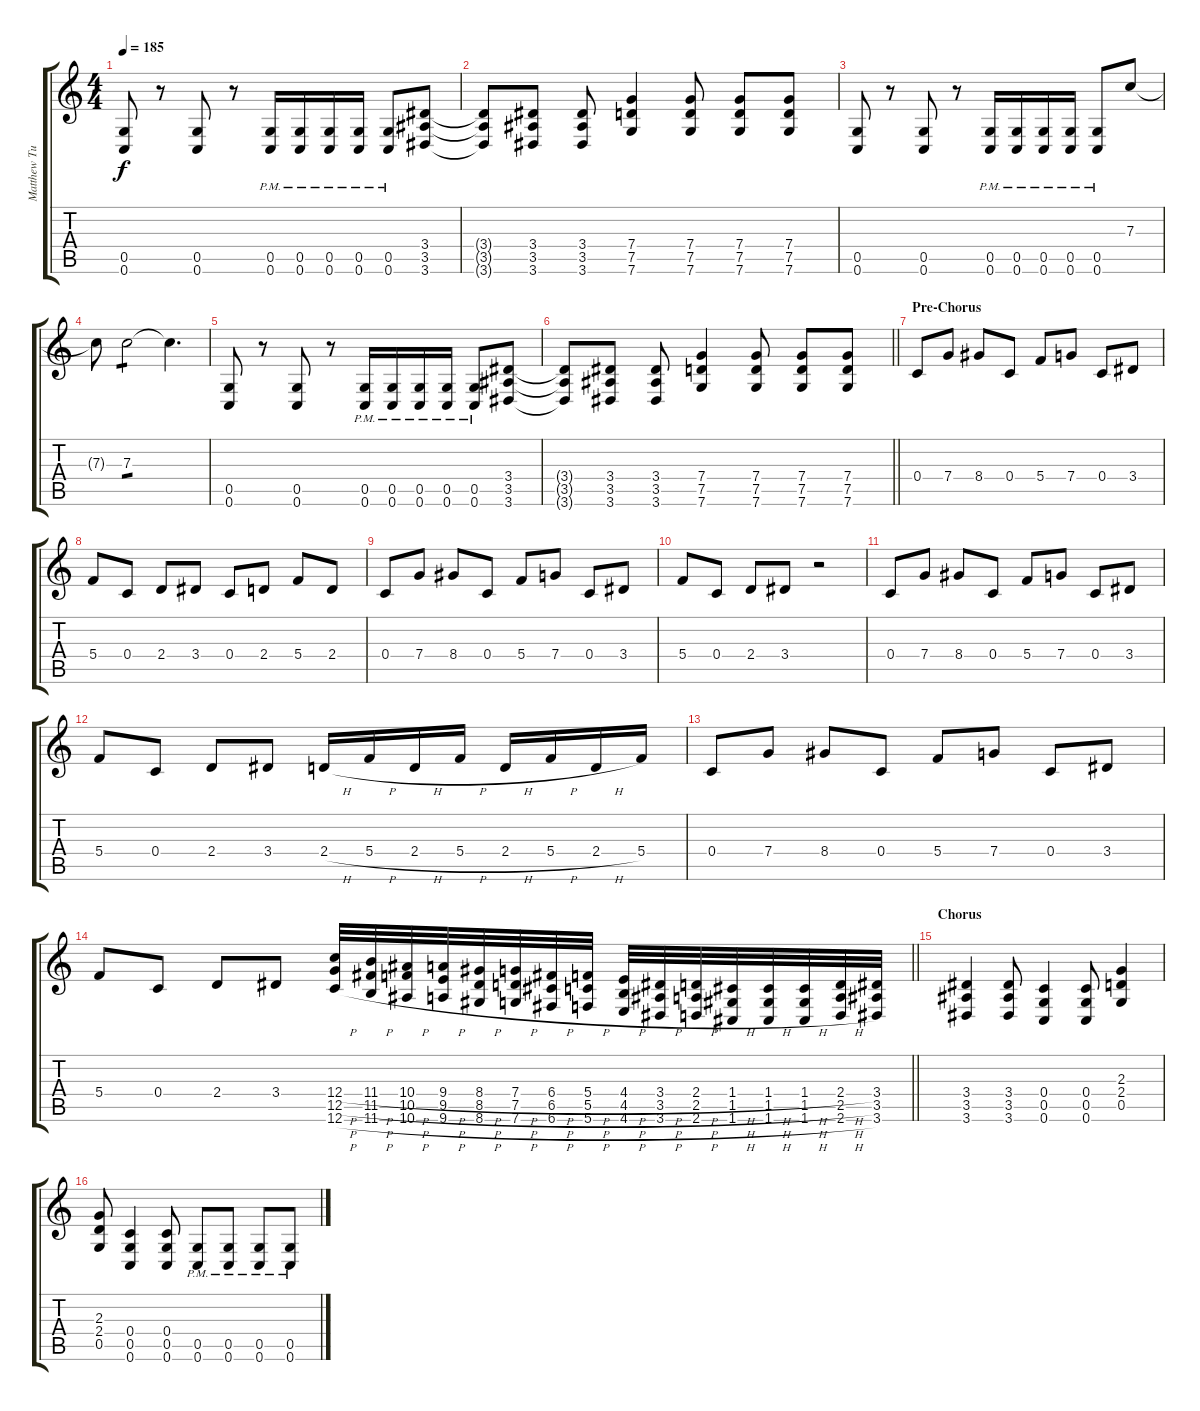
\track ("Matthew Tuck (Matt)" "Matthew Tu") {instrument distortionguitar}
\staff {score tabs}
\tuning (D4 A3 F3 C3 G2 C2) {hide}
\ts (4 4)
\tempo 185
\clef g2
\ks c
(0.5 0.6).8{dy f} r.8 (0.5 0.6).8 r.8 (0.5{pm} 0.6{pm}).16 (0.5{pm} 0.6{pm}).16 (0.5{pm} 0.6{pm}).16 (0.5{pm} 0.6{pm}).16 (0.5{pm} 0.6{pm}).8 (3.4 3.5 3.6).8 |
(3.4{t} 3.5{t} 3.6{t}).8 (3.4 3.5 3.6).8 (3.4 3.5 3.6).8 (7.4 7.5 7.6).4 (7.4 7.5 7.6).8 (7.4 7.5 7.6).8 (7.4 7.5 7.6).8 |
(0.5 0.6).8 r.8 (0.5 0.6).8 r.8 (0.5{pm} 0.6{pm}).16 (0.5{pm} 0.6{pm}).16 (0.5{pm} 0.6{pm}).16 (0.5{pm} 0.6{pm}).16 (0.5{pm} 0.6{pm}).8 7.3.8 |
7.3{t}.8 7.3.2{tp 1} 7.3{t}.4{d} |
(0.5 0.6).8 r.8 (0.5 0.6).8 r.8 (0.5{pm} 0.6{pm}).16 (0.5{pm} 0.6{pm}).16 (0.5{pm} 0.6{pm}).16 (0.5{pm} 0.6{pm}).16 (0.5{pm} 0.6{pm}).8 (3.4 3.5 3.6).8 |
\barLineRight lightlight
(3.4{t} 3.5{t} 3.6{t}).8 (3.4 3.5 3.6).8 (3.4 3.5 3.6).8 (7.4 7.5 7.6).4 (7.4 7.5 7.6).8 (7.4 7.5 7.6).8 (7.4 7.5 7.6).8 |
\section ("" "Pre-Chorus")
0.4.8 7.4.8 8.4.8 0.4.8 5.4.8 7.4.8 0.4.8 3.4.8 |
5.4.8 0.4.8 2.4.8 3.4.8 0.4.8 2.4.8 5.4.8 2.4.8 |
0.4.8 7.4.8 8.4.8 0.4.8 5.4.8 7.4.8 0.4.8 3.4.8 |
5.4.8 0.4.8 2.4.8 3.4.8 r.2 |
0.4.8 7.4.8 8.4.8 0.4.8 5.4.8 7.4.8 0.4.8 3.4.8 |
5.4.8 0.4.8 2.4.8 3.4.8 2.4{h}.16 5.4{h}.16 2.4{h}.16 5.4{h}.16 2.4{h}.16 5.4{h}.16 2.4{h}.16 5.4.16 |
0.4.8 7.4.8 8.4.8 0.4.8 5.4.8 7.4.8 0.4.8 3.4.8 |
\barLineRight lightlight
5.4.8 0.4.8 2.4.8 3.4.8 (12.4{h} 12.5{h} 12.6{h}).32 (11.4{h} 11.5{h} 11.6{h}).32 (10.4{h} 10.5{h} 10.6{h}).32 (9.4{h} 9.5{h} 9.6{h}).32 (8.4{h} 8.5{h} 8.6{h}).32 (7.4{h} 7.5{h} 7.6{h}).32 (6.4{h} 6.5{h} 6.6{h}).32 (5.4{h} 5.5{h} 5.6{h}).32 (4.4{h} 4.5{h} 4.6{h}).32 (3.4{h} 3.5{h} 3.6{h}).32 (2.4{h} 2.5{h} 2.6{h}).32 (1.4{h} 1.5{h} 1.6{h}).32 (1.4{h} 1.5{h} 1.6{h}).32 (1.4{h} 1.5{h} 1.6{h}).32 (2.4{h} 2.5{h} 2.6{h}).32 (3.4 3.5 3.6).32 |
\section ("" "Chorus")
(3.4 3.5 3.6).4 (3.4 3.5 3.6).8 (0.4 0.5 0.6).4 (0.4 0.5 0.6).8 (2.3 2.4 0.5).4 |
(2.3 2.4 0.5).8 (0.4 0.5 0.6).4 (0.4 0.5 0.6).8 (0.5{pm} 0.6{pm}).8 (0.5{pm} 0.6{pm}).8 (0.5{pm} 0.6{pm}).8 (0.5{pm} 0.6{pm}).8
